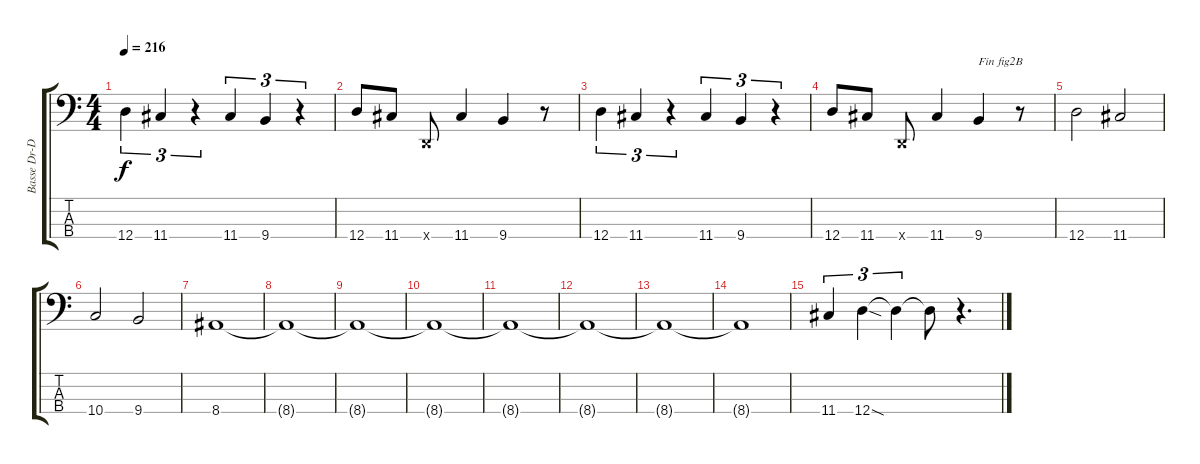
\track ("Basse Dr-D" "Basse Dr-D") {instrument electricbasspick}
\staff {score tabs}
\tuning (G2 D2 A1 D1) {hide}
\ts (4 4)
\tempo 216
\clef f4
\ks c
12.4.4{tu (3 2) dy f} 11.4.4{tu (3 2)} r.4{tu (3 2)} 11.4.4{tu (3 2)} 9.4.4{tu (3 2)} r.4{tu (3 2)} |
12.4.8 11.4.8 0.4{x}.8 11.4.4 9.4.4 r.8 |
12.4.4{tu (3 2)} 11.4.4{tu (3 2)} r.4{tu (3 2)} 11.4.4{tu (3 2)} 9.4.4{tu (3 2)} r.4{tu (3 2)} |
12.4.8 11.4.8 0.4{x}.8 11.4.4 9.4.4{txt "Fin fig2B"} r.8 |
12.4.2 11.4.2 |
10.4.2 9.4.2 |
8.4.1 |
8.4{t}.1 |
8.4{t}.1 |
8.4{t}.1 |
8.4{t}.1 |
8.4{t}.1 |
8.4{t}.1 |
8.4{t}.1 |
11.4.4{tu (3 2)} 12.4{sod}.4{tu (3 2)} 12.4{t}.4{tu (3 2)} 12.4{t}.8 r.4{d}
